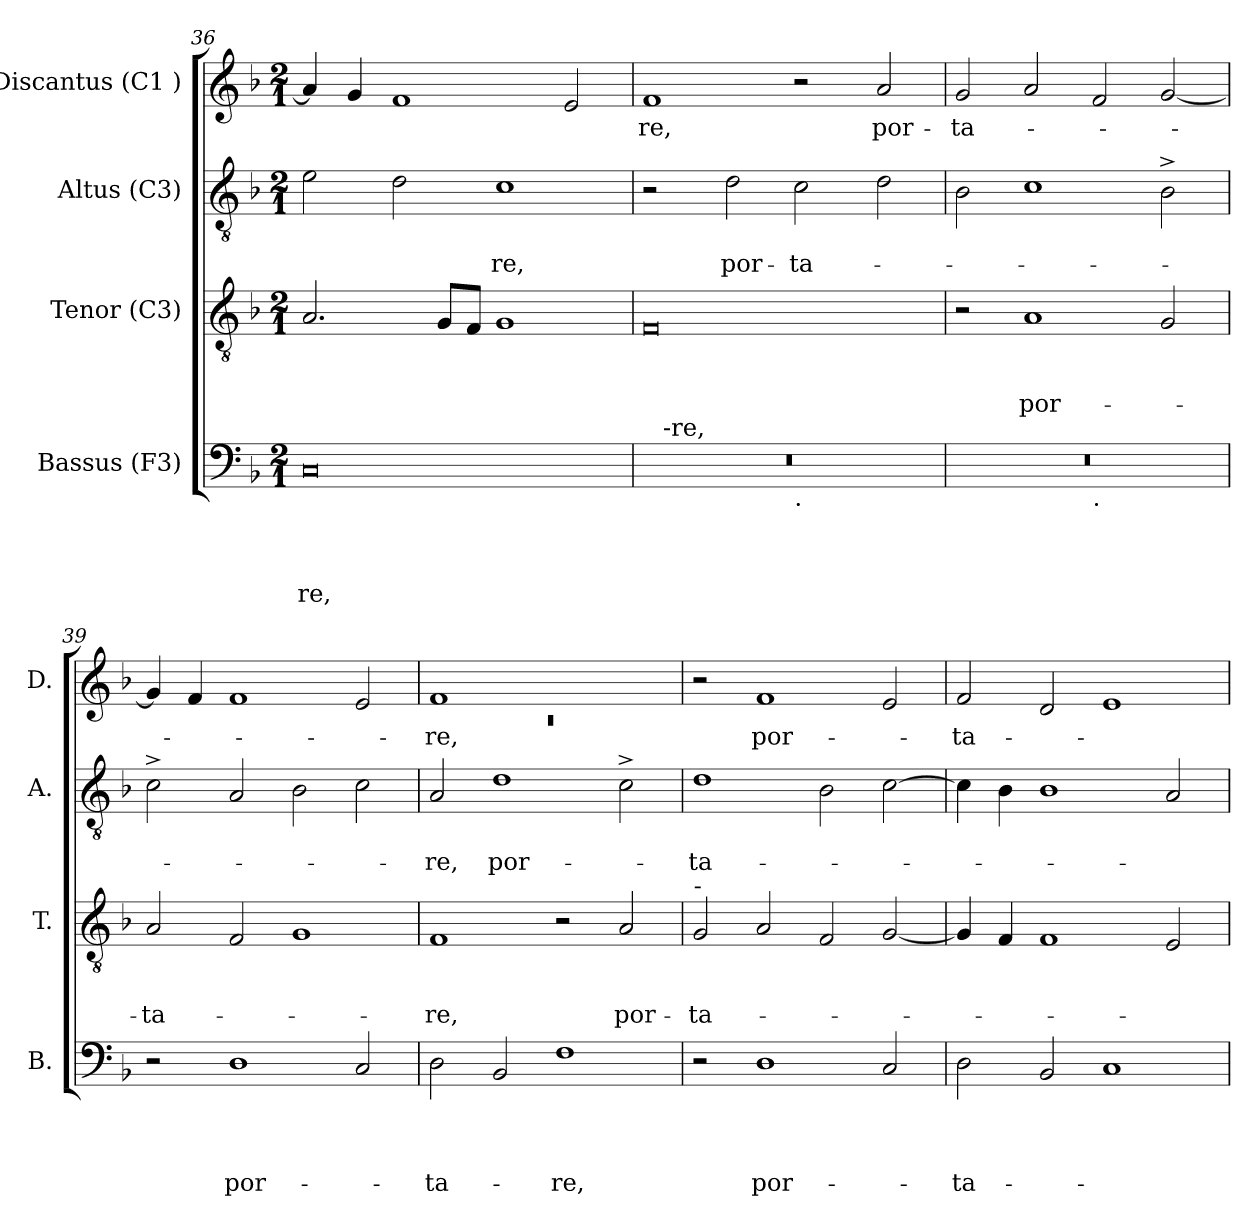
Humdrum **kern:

**kern	**text	**text	**text	**text	**kern	**text	**text	**text	**kern	**text	**text	**kern	**text
*part4	*part4	*part4	*part4	*part4	*part3	*part3	*part3	*part3	*part2	*part2	*part2	*part1	*part1
*staff4	*staff4	*staff4	*staff4	*staff4	*staff3	*staff3	*staff3	*staff3	*staff2	*staff2	*staff2	*staff1	*staff1
*I"Bassus (F3)	*	*	*	*	*I"Tenor (C3)	*	*	*	*I"Altus (C3)	*	*	*I"Discantus (C1 )	*
*I'B.	*	*	*	*	*I'T.	*	*	*	*I'A.	*	*	*I'D.	*
*clefF4	*	*	*	*	*clefGv2	*	*	*	*clefGv2	*	*	*clefG2	*
*k[b-]	*	*	*	*	*k[b-]	*	*	*	*k[b-]	*	*	*k[b-]	*
*F:	*	*	*	*	*F:	*	*	*	*F:	*	*	*F:	*
*M2/1	*	*	*	*	*M2/1	*	*	*	*M2/1	*	*	*M2/1	*
=36	=36	=36	=36	=36	=36	=36	=36	=36	=36	=36	=36	=36	=36
!	!	!	!	!LO:LY:b	!	!	!	!	!	!	!	!	!
0C	.	.	.	-re,	2.A/	.	.	.	2e\	.	.	4a/]	.
.	.	.	.	.	.	.	.	.	.	.	.	4g/	.
.	.	.	.	.	.	.	.	.	2d\	.	.	1f	.
.	.	.	.	.	8G/L	.	.	.	.	.	.	.	.
.	.	.	.	.	8F/J	.	.	.	.	.	.	.	.
!	!	!	!	!	!	!	!	!	!	!	!LO:LY:b	!	!
.	.	.	.	.	1G	.	.	.	1c	.	-re,	.	.
.	.	.	.	.	.	.	.	.	.	.	.	2e/	.
!!LO:LB:g=z
=37	=37	=37	=37	=37	=37	=37	=37	=37	=37	=37	=37	=37	=37
!	!	!	!	!	!	!	!	!	!	!	!	!	!LO:LY:b
*^	*	*	*	*	*	*	*	*	*	*	*	*	*
*	*^	*	*	*	*	*	*	*	*	*	*	*	*	*
0r	16ryy	1ryy	.	.	.	.	0F	.	.	.	2r	.	.	1f	-re,
!	!LO:TX:a:t=-re,	!	!	!	!	!	!	!	!	!	!	!	!	!	!
.	1ryy	.	.	.	.	.	.	.	.	.	.	.	.	.	.
!	!	!	!	!	!	!	!	!	!	!	!	!	!LO:LY:b	!	!
.	.	.	.	.	.	.	.	.	.	.	2d\	.	por-	.	.
!	!	!LO:TX:b:t=.	!	!	!	!	!	!	!	!	!	!	!	!	!
!	!	!	!	!	!	!	!	!	!	!	!	!	!LO:LY:b	!	!
.	.	1ryy	.	.	.	.	.	.	.	.	2c\	.	-ta-	2r	.
.	2...ryy	.	.	.	.	.	.	.	.	.	.	.	.	.	.
!	!	!	!	!	!	!	!	!	!	!	!	!	!	!	!LO:LY:b
.	.	.	.	.	.	.	.	.	.	.	2d\	.	.	2a/	por-
=38	=38	=38	=38	=38	=38	=38	=38	=38	=38	=38	=38	=38	=38	=38	=38
!	!	!	!	!	!	!	!	!	!	!	!	!	!	!	!LO:LY:b
*	*v	*v	*	*	*	*	*	*	*	*	*	*	*	*	*
0r	1ryy	.	.	.	.	2r	.	.	.	2B-\	.	.	2g/	-ta-
!	!	!	!	!	!	!	!	!	!LO:LY:b	!	!	!	!	!
.	.	.	.	.	.	1A	.	.	-por-	1c	.	.	2a/	.
!	!LO:TX:b:t=.	!	!	!	!	!	!	!	!	!	!	!	!	!
.	1ryy	.	.	.	.	.	.	.	.	.	.	.	2f/	.
.	.	.	.	.	.	2G/	.	.	.	2B-^>\	.	.	[<2g/	.
=39	=39	=39	=39	=39	=39	=39	=39	=39	=39	=39	=39	=39	=39	=39
!	!	!	!	!	!	!	!	!	!LO:LY:b	!	!	!	!	!
*v	*v	*	*	*	*	*	*	*	*	*	*	*	*	*
2r	.	.	.	.	2A/	.	.	-ta-	2c^>\	.	.	4g/]	.
.	.	.	.	.	.	.	.	.	.	.	.	4f/	.
!	!	!	!	!LO:LY:b	!	!	!	!	!	!	!	!	!
1D	.	.	.	por-	2F/	.	.	.	2A/	.	.	1f	.
.	.	.	.	.	1G	.	.	.	2B-\	.	.	.	.
2C/	.	.	.	.	.	.	.	.	2c\	.	.	2e/	.
=40	=40	=40	=40	=40	=40	=40	=40	=40	=40	=40	=40	=40	=40
*	*	*	*	*	*	*	*	*	*	*	*	*^	*
!	!	!	!	!LO:LY:b	!	!	!	!LO:LY:b	!	!	!LO:LY:b	!	!LO:N:vis=1	!LO:LY:b
2D\	.	.	.	-ta-	1F	.	.	-re,	2A/	.	-re,	1f	0rc	-re,
!	!	!	!	!	!	!	!	!	!	!	!LO:LY:b	!	!	!
2BB-/	.	.	.	.	.	.	.	.	1d	.	por-	.	.	.
!	!	!	!	!LO:LY:b	!	!	!	!	!	!	!	!	!	!
1F	.	.	.	-re,	2r	.	.	.	.	.	.	1ryy	.	.
!	!	!	!	!	!	!	!	!LO:LY:b	!	!	!	!	!	!
.	.	.	.	.	2A/	.	.	por-	2c^>\	.	.	.	.	.
*	*	*	*	*	*	*	*	*	*	*	*	*v	*v	*
!!LO:LB:g=z
=41	=41	=41	=41	=41	=41	=41	=41	=41	=41	=41	=41	=41	=41
!	!	!	!	!	!LO:TX:a:t=-	!	!	!	!	!	!	!	!
!	!	!	!	!	!	!	!	!LO:LY:b	!	!	!LO:LY:b	!	!
2r	.	.	.	.	2G/	.	.	-ta-	1d	.	-ta-	2r	.
!	!	!	!	!LO:LY:b	!	!	!	!	!	!	!	!	!LO:LY:b
1D	.	.	.	por-	2A/	.	.	.	.	.	.	1f	por-
.	.	.	.	.	2F/	.	.	.	2B-\	.	.	.	.
2C/	.	.	.	.	[<2G/	.	.	.	[>2c\	.	.	2e/	.
=42	=42	=42	=42	=42	=42	=42	=42	=42	=42	=42	=42	=42	=42
!	!	!	!	!LO:LY:b	!	!	!	!	!	!	!	!	!LO:LY:b
2D\	.	.	.	-ta-	4G/]	.	.	.	4c\]	.	.	2f/	-ta-
.	.	.	.	.	4F/	.	.	.	4B-\	.	.	.	.
2BB-/	.	.	.	.	1F	.	.	.	1B-	.	.	2d/	.
1C	.	.	.	.	.	.	.	.	.	.	.	1e	.
.	.	.	.	.	2E/	.	.	.	2A/	.	.	.	.
=	=	=	=	=	=	=	=	=	=	=	=	=	=
*-	*-	*-	*-	*-	*-	*-	*-	*-	*-	*-	*-	*-	*-
